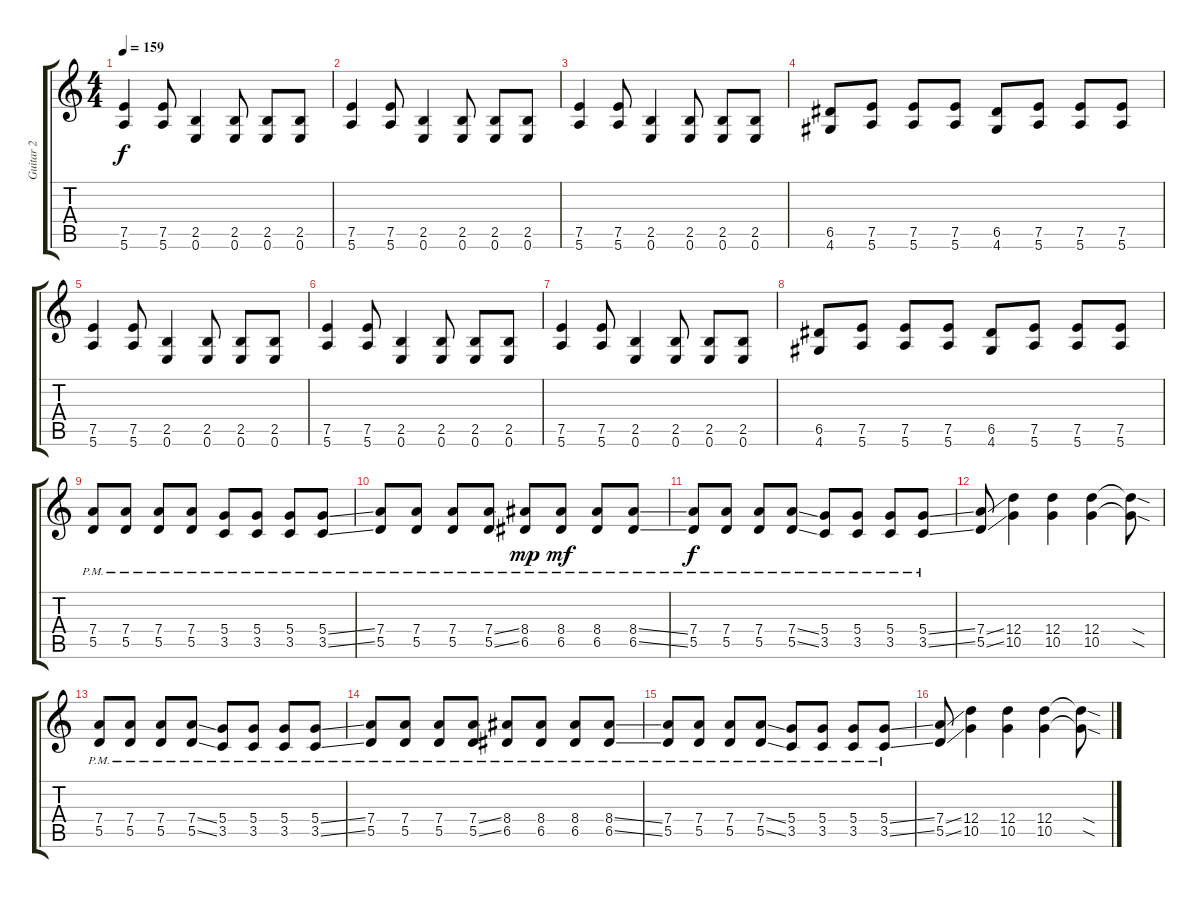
\track ("Guitar 2" "Guitar 2") {instrument overdrivenguitar}
\staff {score tabs}
\tuning (E4 B3 G3 D3 A2 E2) {hide}
\ts (4 4)
\tempo 159
\clef g2
\ks c
(7.5 5.6).4{dy f instrument overdrivenguitar} (7.5 5.6).8 (2.5 0.6).4 (2.5 0.6).8 (2.5 0.6).8 (2.5 0.6).8 |
(7.5 5.6).4 (7.5 5.6).8 (2.5 0.6).4 (2.5 0.6).8 (2.5 0.6).8 (2.5 0.6).8 |
(7.5 5.6).4 (7.5 5.6).8 (2.5 0.6).4 (2.5 0.6).8 (2.5 0.6).8 (2.5 0.6).8 |
(6.5 4.6).8 (7.5 5.6).8 (7.5 5.6).8 (7.5 5.6).8 (6.5 4.6).8 (7.5 5.6).8 (7.5 5.6).8 (7.5 5.6).8 |
(7.5 5.6).4 (7.5 5.6).8 (2.5 0.6).4 (2.5 0.6).8 (2.5 0.6).8 (2.5 0.6).8 |
(7.5 5.6).4 (7.5 5.6).8 (2.5 0.6).4 (2.5 0.6).8 (2.5 0.6).8 (2.5 0.6).8 |
(7.5 5.6).4 (7.5 5.6).8 (2.5 0.6).4 (2.5 0.6).8 (2.5 0.6).8 (2.5 0.6).8 |
(6.5 4.6).8 (7.5 5.6).8 (7.5 5.6).8 (7.5 5.6).8 (6.5 4.6).8 (7.5 5.6).8 (7.5 5.6).8 (7.5 5.6).8 |
(7.4{pm} 5.5{pm}).8 (7.4{pm} 5.5{pm}).8 (7.4{pm} 5.5{pm}).8 (7.4{pm} 5.5{pm}).8 (5.4{pm} 3.5{pm}).8 (5.4{pm} 3.5{pm}).8 (5.4{pm} 3.5{pm}).8 (5.4{ss pm} 3.5{ss pm}).8 |
(7.4{pm} 5.5{pm}).8 (7.4{pm} 5.5{pm}).8 (7.4{pm} 5.5{pm}).8 (7.4{ss pm} 5.5{ss}).8 (8.4{pm} 6.5{pm}).8{dy mp} (8.4{pm} 6.5{pm}).8{dy mf} (8.4{pm} 6.5{pm}).8 (8.4{ss pm} 6.5{ss pm}).8 |
(7.4{pm} 5.5{pm}).8{dy f} (7.4{pm} 5.5{pm}).8 (7.4{pm} 5.5{pm}).8 (7.4{ss pm} 5.5{ss pm}).8 (5.4{pm} 3.5{pm}).8 (5.4{pm} 3.5{pm}).8 (5.4{pm} 3.5{pm}).8 (5.4{ss pm} 3.5{ss pm}).8 |
(7.4{ss} 5.5{ss}).8 (12.4 10.5).4 (12.4 10.5).4 (12.4 10.5).4 (12.4{sod t} 10.5{sod t}).8 |
(7.4{pm} 5.5{pm}).8 (7.4{pm} 5.5{pm}).8 (7.4{pm} 5.5{pm}).8 (7.4{ss pm} 5.5{ss pm}).8 (5.4{pm} 3.5{pm}).8 (5.4{pm} 3.5{pm}).8 (5.4{pm} 3.5{pm}).8 (5.4{ss pm} 3.5{ss pm}).8 |
(7.4{pm} 5.5{pm}).8 (7.4{pm} 5.5{pm}).8 (7.4{pm} 5.5{pm}).8 (7.4{ss pm} 5.5{ss pm}).8 (8.4{pm} 6.5{pm}).8 (8.4{pm} 6.5{pm}).8 (8.4{pm} 6.5{pm}).8 (8.4{ss pm} 6.5{ss pm}).8 |
(7.4 5.5{pm}).8 (7.4{pm} 5.5{pm}).8 (7.4{pm} 5.5{pm}).8 (7.4{ss pm} 5.5{ss pm}).8 (5.4{pm} 3.5{pm}).8 (5.4{pm} 3.5{pm}).8 (5.4{pm} 3.5{pm}).8 (5.4{ss pm} 3.5{ss pm}).8 |
(7.4{ss} 5.5{ss}).8 (12.4 10.5).4 (12.4 10.5).4 (12.4 10.5).4 (12.4{sod t} 10.5{sod t}).8
